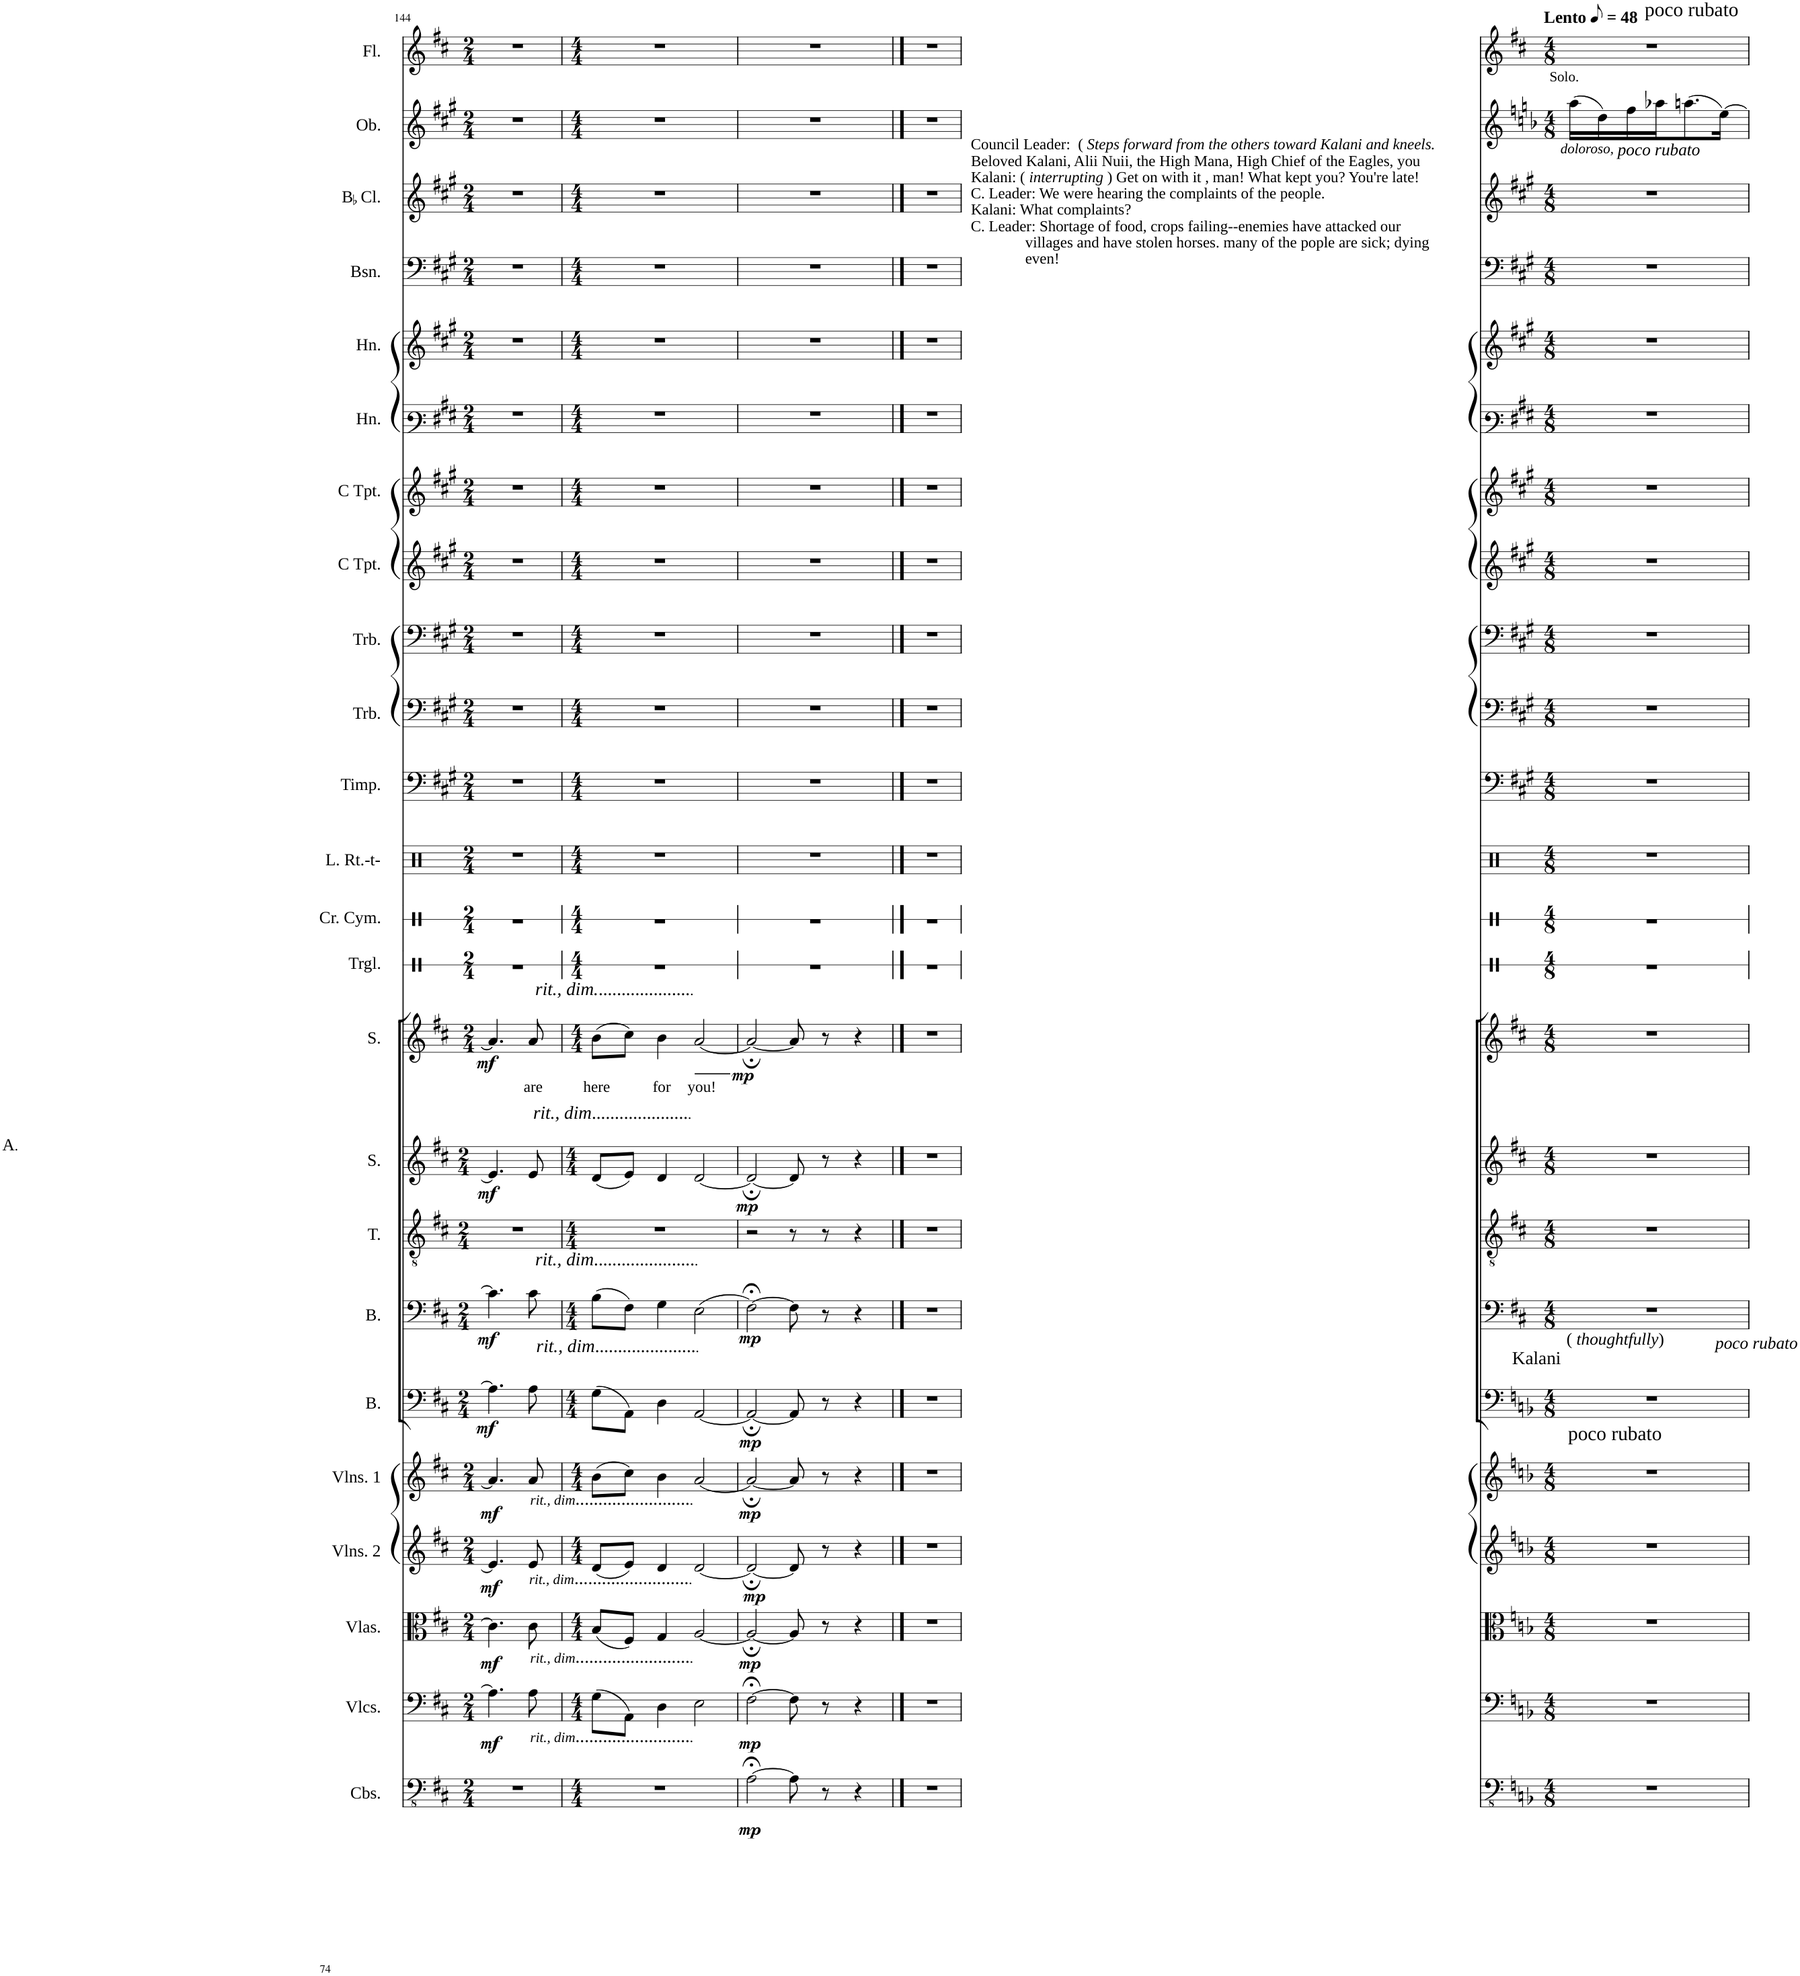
**kern	**dynam	**kern	**dynam	**kern	**dynam	**kern	**dynam	**kern	**dynam	**kern	**dynam	**kern	**dynam	**kern	**kern	**dynam	**kern	**text	**dynam	**kern	**kern	**kern	**kern	**kern	**kern	**kern	**kern	**kern	**kern	**kern	**kern	**kern	**kern
*part24	*part24	*part23	*part23	*part22	*part22	*part21	*part21	*part20	*part20	*part19	*part19	*part18	*part18	*part17	*part16	*part16	*part15	*part15	*part15	*part14	*part13	*part12	*part11	*part10	*part9	*part8	*part7	*part6	*part5	*part4	*part3	*part2	*part1
*staff24	*staff24	*staff23	*staff23	*staff22	*staff22	*staff21	*staff21	*staff20	*staff20	*staff19	*staff19	*staff18	*staff18	*staff17	*staff16	*staff16	*staff15	*staff15	*staff15	*staff14	*staff13	*staff12	*staff11	*staff10	*staff9	*staff8	*staff7	*staff6	*staff5	*staff4	*staff3	*staff2	*staff1
*I"Contrabasses	*	*I"Violoncellos	*	*I"Violas	*	*I"Violins 2	*	*I"Violins 1	*	*I"Bass	*	*I"Bass	*	*I"Tenor	*I"Soprano	*	*I"Soprano	*	*	*I"Triangle	*I"Crash Cymbal	*I"Low Roto-toms	*I"Timpani	*I"Trombone	*I"Trombone	*I"C Trumpet	*I"C Trumpet	*I"Horn	*I"Horn	*I"Bassoon	*I"BaccidentalFlat Clarinet	*I"Oboe	*I"Flute
*I'Cbs.	*	*I'Vlcs.	*	*I'Vlas.	*	*I'Vlns. 2	*	*I'Vlns. 1	*	*I'B.	*	*I'B.	*	*I'T.	*I'S.	*	*I'S.	*	*	*I'Trgl.	*I'Cr. Cym.	*I'L. Rt.-t-	*I'Timp.	*I'Trb.	*I'Trb.	*I'C Tpt.	*I'C Tpt.	*I'Hn.	*I'Hn.	*I'Bsn.	*I'BaccidentalFlat Cl.	*I'Ob.	*I'Fl.
!!LO:PB:g=z
*clefFv4	*	*clefF4	*	*clefC3	*	*clefG2	*	*clefG2	*	*clefF4	*	*clefF4	*	*clefGv2	*clefG2	*	*clefG2	*	*	*clefX	*clefX	*clefX	*clefF4	*clefF4	*clefF4	*clefG2	*clefG2	*clefF3	*clefG2	*clefF4	*clefG2	*clefG2	*clefG2
*	*	*	*	*	*	*	*	*	*	*	*	*	*	*	*	*	*	*	*	*	*	*	*	*	*	*	*	*ITrd4c7	*ITrd4c7	*	*ITrd1c2	*	*
*k[f#c#]	*	*k[f#c#]	*	*k[f#c#]	*	*k[f#c#]	*	*k[f#c#]	*	*k[f#c#]	*	*k[f#c#]	*	*k[f#c#]	*k[f#c#]	*	*k[f#c#]	*	*	*k[]	*k[]	*k[b-]	*k[f#c#g#]	*k[f#c#g#]	*k[f#c#g#]	*k[f#c#g#]	*k[f#c#g#]	*k[f#c#g#]	*k[f#c#g#]	*k[f#c#g#]	*k[f#c#g#]	*k[f#c#g#]	*k[f#c#]
*M2/4	*	*M2/4	*	*M2/4	*	*M2/4	*	*M2/4	*	*M2/4	*	*M2/4	*	*M2/4	*M2/4	*	*M2/4	*	*	*M2/4	*M2/4	*M2/4	*M2/4	*M2/4	*M2/4	*M2/4	*M2/4	*M2/4	*M2/4	*M2/4	*M2/4	*M2/4	*M2/4
=144	=144	=144	=144	=144	=144	=144	=144	=144	=144	=144	=144	=144	=144	=144	=144	=144	=144	=144	=144	=144	=144	=144	=144	=144	=144	=144	=144	=144	=144	=144	=144	=144	=144
!	!	!	!LO:DY:b	!	!LO:DY:b	!	!LO:DY:b	!	!LO:DY:b	!	!LO:DY:b	!	!LO:DY:b	!	!	!LO:DY:b	!	!	!LO:DY:b	!	!	!	!	!	!	!	!	!	!	!	!	!	!
2r	.	4.A\]	mf	4.c#\]	mf	4.e/]	mf	4.a/]	mf	4.A\]	mf	4.c#\]	mf	2r	4.e/]	mf	4.a/]	.	mf	2r	2r	2r	2r	2r	2r	2r	2r	2r	2r	2r	2r	2r	2r
!	!	!	!	!	!	!	!	!	!	!	!	!	!	!	!	!	!LO:TX:a:i:t=rit., dim.	!	!	!	!	!	!	!	!	!	!	!	!	!	!	!	!
!	!	!	!	!	!	!	!	!	!	!	!	!	!	!	!	!	!LO:TX:a:t=....................	!	!	!	!	!	!	!	!	!	!	!	!	!	!	!	!
!	!	!	!	!	!	!	!	!	!	!	!	!	!	!	!	!	!LO:TX:a:t=.	!	!	!	!	!	!	!	!	!	!	!	!	!	!	!	!
!	!	!	!	!	!	!	!	!	!	!	!	!	!	!	!LO:TX:a:i:t=rit., dim	!	!	!	!	!	!	!	!	!	!	!	!	!	!	!	!	!	!
!	!	!	!	!	!	!	!	!	!	!	!	!	!	!	!LO:TX:a:t=.....................	!	!	!	!	!	!	!	!	!	!	!	!	!	!	!	!	!	!
!	!	!	!	!	!	!	!	!	!	!	!	!	!	!	!LO:TX:a:t=.	!	!	!	!	!	!	!	!	!	!	!	!	!	!	!	!	!	!
!	!	!	!	!	!	!	!	!	!	!	!	!LO:TX:a:i:t=rit., dim	!	!	!	!	!	!	!	!	!	!	!	!	!	!	!	!	!	!	!	!	!
!	!	!	!	!	!	!	!	!	!	!	!	!LO:TX:a:t=......................	!	!	!	!	!	!	!	!	!	!	!	!	!	!	!	!	!	!	!	!	!
!	!	!	!	!	!	!	!	!	!	!	!	!LO:TX:a:t=.	!	!	!	!	!	!	!	!	!	!	!	!	!	!	!	!	!	!	!	!	!
!	!	!	!	!	!	!	!	!	!	!LO:TX:a:i:t=rit., dim	!	!	!	!	!	!	!	!	!	!	!	!	!	!	!	!	!	!	!	!	!	!	!
!	!	!	!	!	!	!	!	!	!	!LO:TX:a:t=......................	!	!	!	!	!	!	!	!	!	!	!	!	!	!	!	!	!	!	!	!	!	!	!
!	!	!	!	!	!	!	!	!	!	!LO:TX:a:t=.	!	!	!	!	!	!	!	!	!	!	!	!	!	!	!	!	!	!	!	!	!	!	!
!	!	!	!	!	!	!	!	!LO:TX:b:i:t=rit., dim	!	!	!	!	!	!	!	!	!	!	!	!	!	!	!	!	!	!	!	!	!	!	!	!	!
!	!	!	!	!	!	!	!	!LO:TX:b:t=.........................	!	!	!	!	!	!	!	!	!	!	!	!	!	!	!	!	!	!	!	!	!	!	!	!	!
!	!	!	!	!	!	!	!	!LO:TX:b:t=.	!	!	!	!	!	!	!	!	!	!	!	!	!	!	!	!	!	!	!	!	!	!	!	!	!
!	!	!	!	!	!	!LO:TX:b:i:t=rit., dim	!	!	!	!	!	!	!	!	!	!	!	!	!	!	!	!	!	!	!	!	!	!	!	!	!	!	!
!	!	!	!	!	!	!LO:TX:b:t=.........................	!	!	!	!	!	!	!	!	!	!	!	!	!	!	!	!	!	!	!	!	!	!	!	!	!	!	!
!	!	!	!	!	!	!LO:TX:b:t=.	!	!	!	!	!	!	!	!	!	!	!	!	!	!	!	!	!	!	!	!	!	!	!	!	!	!	!
!	!	!	!	!LO:TX:b:i:t=rit., dim	!	!	!	!	!	!	!	!	!	!	!	!	!	!	!	!	!	!	!	!	!	!	!	!	!	!	!	!	!
!	!	!	!	!LO:TX:b:t=.........................	!	!	!	!	!	!	!	!	!	!	!	!	!	!	!	!	!	!	!	!	!	!	!	!	!	!	!	!	!
!	!	!	!	!LO:TX:b:t=.	!	!	!	!	!	!	!	!	!	!	!	!	!	!	!	!	!	!	!	!	!	!	!	!	!	!	!	!	!
!	!	!LO:TX:b:i:t=rit., dim	!	!	!	!	!	!	!	!	!	!	!	!	!	!	!	!	!	!	!	!	!	!	!	!	!	!	!	!	!	!	!
!	!	!LO:TX:b:t=.........................	!	!	!	!	!	!	!	!	!	!	!	!	!	!	!	!	!	!	!	!	!	!	!	!	!	!	!	!	!	!	!
!	!	!LO:TX:b:t=.	!	!	!	!	!	!	!	!	!	!	!	!	!	!	!	!	!	!	!	!	!	!	!	!	!	!	!	!	!	!	!
!	!	!	!	!	!	!	!	!	!	!	!	!	!	!	!	!	!	!LO:LY:b	!	!	!	!	!	!	!	!	!	!	!	!	!	!	!
.	.	8A\	.	8c#\	.	8e/	.	8a/	.	8A\	.	8c#\	.	.	8e/	.	8a/	are	.	.	.	.	.	.	.	.	.	.	.	.	.	.	.
=145	=145	=145	=145	=145	=145	=145	=145	=145	=145	=145	=145	=145	=145	=145	=145	=145	=145	=145	=145	=145	=145	=145	=145	=145	=145	=145	=145	=145	=145	=145	=145	=145	=145
*M4/4	*	*M4/4	*	*M4/4	*	*M4/4	*	*M4/4	*	*M4/4	*	*M4/4	*	*M4/4	*M4/4	*	*M4/4	*	*	*M4/4	*M4/4	*M4/4	*M4/4	*M4/4	*M4/4	*M4/4	*M4/4	*M4/4	*M4/4	*M4/4	*M4/4	*M4/4	*M4/4
!	!	!	!	!	!	!	!	!	!	!	!	!	!	!	!LO:TX:a:t=A	!	!	!	!	!	!	!	!	!	!	!	!	!	!	!	!	!	!
!	!	!	!	!	!	!	!	!	!	!	!	!	!	!	!LO:TX:a:t=.	!	!	!	!	!	!	!	!	!	!	!	!	!	!	!	!	!	!
!	!	!	!	!	!	!	!	!	!	!	!	!	!	!	!	!	!	!LO:LY:b	!	!	!	!	!	!	!	!	!	!	!	!	!	!	!
1r	.	(8G\L	.	(8B/L	.	(8d/L	.	(8b\L	.	(8G\L	.	(8B\L	.	1r	(8d/L	.	(8b\L	here	.	1r	1r	1r	1r	1r	1r	1r	1r	1r	1r	1r	1r	1r	1r
.	.	8AA\J)	.	8F#/J)	.	8e/J)	.	8cc#\J)	.	8AA\J)	.	8F#\J)	.	.	8e/J)	.	8cc#\J)	.	.	.	.	.	.	.	.	.	.	.	.	.	.	.	.
!	!	!	!	!	!	!	!	!	!	!	!	!	!	!	!	!	!	!LO:LY:b	!	!	!	!	!	!	!	!	!	!	!	!	!	!	!
.	.	4D\	.	4G/	.	4d/	.	4b\	.	4D\	.	4G\	.	.	4d/	.	4b\	for	.	.	.	.	.	.	.	.	.	.	.	.	.	.	.
!	!	!	!	!	!	!	!	!	!	!	!	!	!	!	!	!	!	!LO:LY:b	!	!	!	!	!	!	!	!	!	!	!	!	!	!	!
.	.	2E\	.	[2A/	.	[2d/	.	[2a/	.	[2AA/	.	(2E\	.	.	[2d/	.	[2a/	you!	.	.	.	.	.	.	.	.	.	.	.	.	.	.	.
=146	=146	=146	=146	=146	=146	=146	=146	=146	=146	=146	=146	=146	=146	=146	=146	=146	=146	=146	=146	=146	=146	=146	=146	=146	=146	=146	=146	=146	=146	=146	=146	=146	=146
!	!LO:DY:b	!	!LO:DY:b	!	!LO:DY:b	!	!LO:DY:b	!	!LO:DY:b	!	!LO:DY:b	!	!LO:DY:b	!	!	!LO:DY:b	!	!	!LO:DY:b	!	!	!	!	!	!	!	!	!	!	!	!	!	!
[2AA;<\	mp	[2F#;<\	mp	2A;/_	mp	2d;/_	mp	2a;/_	mp	2AA;/_	mp	[2F#;<\)	mp	2r	2d;/_	mp	2a;/_	.	mp	1r	1r	1r	1r	1r	1r	1r	1r	1r	1r	1r	1r	1r	1r
8AA\]	.	8F#\]	.	8A/]	.	8d/]	.	8a/]	.	8AA/]	.	8F#\]	.	8r	8d/]	.	8a/]	.	.	.	.	.	.	.	.	.	.	.	.	.	.	.	.
8r	.	8r	.	8r	.	8r	.	8r	.	8r	.	8r	.	8r	8r	.	8r	.	.	.	.	.	.	.	.	.	.	.	.	.	.	.	.
4r	.	4r	.	4r	.	4r	.	4r	.	4r	.	4r	.	4r	4r	.	4r	.	.	.	.	.	.	.	.	.	.	.	.	.	.	.	.
==147	==147	==147	==147	==147	==147	==147	==147	==147	==147	==147	==147	==147	==147	==147	==147	==147	==147	==147	==147	==147	==147	==147	==147	==147	==147	==147	==147	==147	==147	==147	==147	==147	==147
1r	.	1r	.	1r	.	1r	.	1r	.	1r	.	1r	.	1r	1r	.	1r	.	.	1r	1r	1r	1r	1r	1r	1r	1r	1r	1r	1r	1r	1r	1r
=148	=148	=148	=148	=148	=148	=148	=148	=148	=148	=148	=148	=148	=148	=148	=148	=148	=148	=148	=148	=148	=148	=148	=148	=148	=148	=148	=148	=148	=148	=148	=148	=148	=148
*k[b-]	*	*k[b-]	*	*k[b-]	*	*k[b-]	*	*k[b-]	*	*k[b-]	*	*	*	*	*	*	*	*	*	*	*	*	*	*	*	*	*	*	*	*	*	*k[b-]	*
*M4/8	*	*M4/8	*	*M4/8	*	*M4/8	*	*M4/8	*	*M4/8	*	*M4/8	*	*M4/8	*M4/8	*	*M4/8	*	*	*M4/8	*M4/8	*M4/8	*M4/8	*M4/8	*M4/8	*M4/8	*M4/8	*M4/8	*M4/8	*M4/8	*M4/8	*M4/8	*M4/8
*	*	*	*	*	*	*	*	*	*	*	*	*	*	*	*	*	*	*	*	*	*	*	*	*	*	*	*	*	*	*	*	*	*MM24
!	!	!	!	!	!	!	!	!	!	!	!	!	!	!	!	!	!	!	!	!	!	!	!	!	!	!	!	!	!	!	!	!	!LO:TX:a:t=poco rubato
!	!	!	!	!	!	!	!	!	!	!	!	!	!	!	!	!	!	!	!	!	!	!	!	!	!	!	!	!	!	!	!	!	!LO:TX:a:B:t=Lento
!	!	!	!	!	!	!	!	!	!	!	!	!	!	!	!	!	!	!	!	!	!	!	!	!	!	!	!	!	!	!	!	!LO:TX:a:t=Solo.	!
!	!	!	!	!	!	!	!	!	!	!	!	!	!	!	!	!	!	!	!	!	!	!	!	!	!	!	!	!	!	!	!	!LO:TX:b:i:t=doloroso,	!
!	!	!	!	!	!	!	!	!	!	!	!	!	!	!	!	!	!	!	!	!	!	!	!	!	!	!	!	!	!	!	!	!LO:TX:b:i:t=poco rubato	!
!	!	!	!	!	!	!	!	!	!	!LO:TX:a:t=Kalani	!	!	!	!	!	!	!	!	!	!	!	!	!	!	!	!	!	!	!	!	!	!	!
!	!	!	!	!	!	!	!	!	!	!LO:TX:a:t=(	!	!	!	!	!	!	!	!	!	!	!	!	!	!	!	!	!	!	!	!	!	!	!
!	!	!	!	!	!	!	!	!	!	!LO:TX:a:i:t=thoughtfully	!	!	!	!	!	!	!	!	!	!	!	!	!	!	!	!	!	!	!	!	!	!	!
!	!	!	!	!	!	!	!	!	!	!LO:TX:a:t=)	!	!	!	!	!	!	!	!	!	!	!	!	!	!	!	!	!	!	!	!	!	!	!
!	!	!	!	!	!	!	!	!	!	!LO:TX:a:i:t=poco rubato	!	!	!	!	!	!	!	!	!	!	!	!	!	!	!	!	!	!	!	!	!	!	!
!	!	!	!	!	!	!	!	!LO:TX:a:t=poco rubato	!	!	!	!	!	!	!	!	!	!	!	!	!	!	!	!	!	!	!	!	!	!	!	!	!
2r	.	2r	.	2r	.	2r	.	2r	.	2r	.	2r	.	2r	2r	.	2r	.	.	2r	2r	2r	2r	2r	2r	2r	2r	2r	2r	2r	2r	(16aa\LL	2r
.	.	.	.	.	.	.	.	.	.	.	.	.	.	.	.	.	.	.	.	.	.	.	.	.	.	.	.	.	.	.	.	16dd\)	.
.	.	.	.	.	.	.	.	.	.	.	.	.	.	.	.	.	.	.	.	.	.	.	.	.	.	.	.	.	.	.	.	16ff\	.
.	.	.	.	.	.	.	.	.	.	.	.	.	.	.	.	.	.	.	.	.	.	.	.	.	.	.	.	.	.	.	.	16aa-X\J	.
.	.	.	.	.	.	.	.	.	.	.	.	.	.	.	.	.	.	.	.	.	.	.	.	.	.	.	.	.	.	.	.	(8.aan\	.
.	.	.	.	.	.	.	.	.	.	.	.	.	.	.	.	.	.	.	.	.	.	.	.	.	.	.	.	.	.	.	.	[16ee\Jk)	.
=	=	=	=	=	=	=	=	=	=	=	=	=	=	=	=	=	=	=	=	=	=	=	=	=	=	=	=	=	=	=	=	=	=
*-	*-	*-	*-	*-	*-	*-	*-	*-	*-	*-	*-	*-	*-	*-	*-	*-	*-	*-	*-	*-	*-	*-	*-	*-	*-	*-	*-	*-	*-	*-	*-	*-	*-
